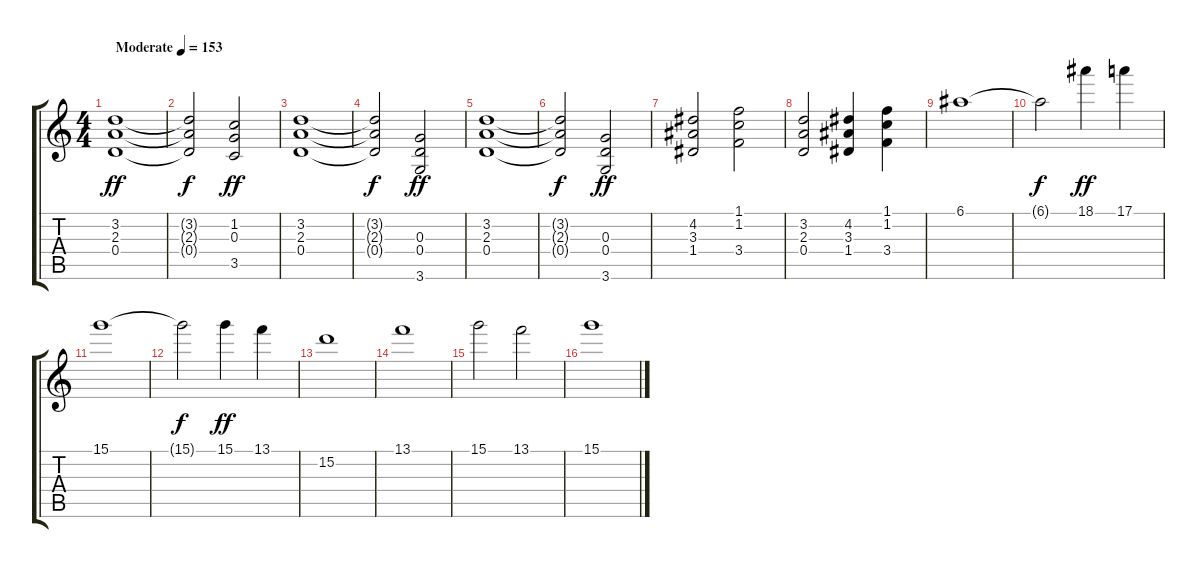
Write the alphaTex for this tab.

\track "" {instrument overdrivenguitar}
\staff {score tabs}
\tuning (E4 B3 G3 D3 A2 E2) {hide}
\ts (4 4)
\tempo (153 "Moderate")
\clef g2
\ks c
(3.2 2.3 0.4).1{dy ff instrument overdrivenguitar} |
(3.2{t} 2.3{t} 0.4{t}).2{dy f} (1.2 0.3 3.5).2{dy ff} |
(3.2 2.3 0.4).1 |
(3.2{t} 2.3{t} 0.4{t}).2{dy f} (0.3 0.4 3.6).2{dy ff} |
(3.2 2.3 0.4).1 |
(3.2{t} 2.3{t} 0.4{t}).2{dy f} (0.3 0.4 3.6).2{dy ff} |
(4.2 3.3 1.4).2 (1.1 1.2 3.4).2 |
(3.2 2.3 0.4).2 (4.2 3.3 1.4).4 (1.1 1.2 3.4).4 |
6.1.1 |
6.1{t}.2{dy f} 18.1.4{dy ff} 17.1.4 |
15.1.1 |
15.1{t}.2{dy f} 15.1.4{dy ff} 13.1.4 |
15.2.1 |
13.1.1 |
15.1.2 13.1.2 |
15.1.1
